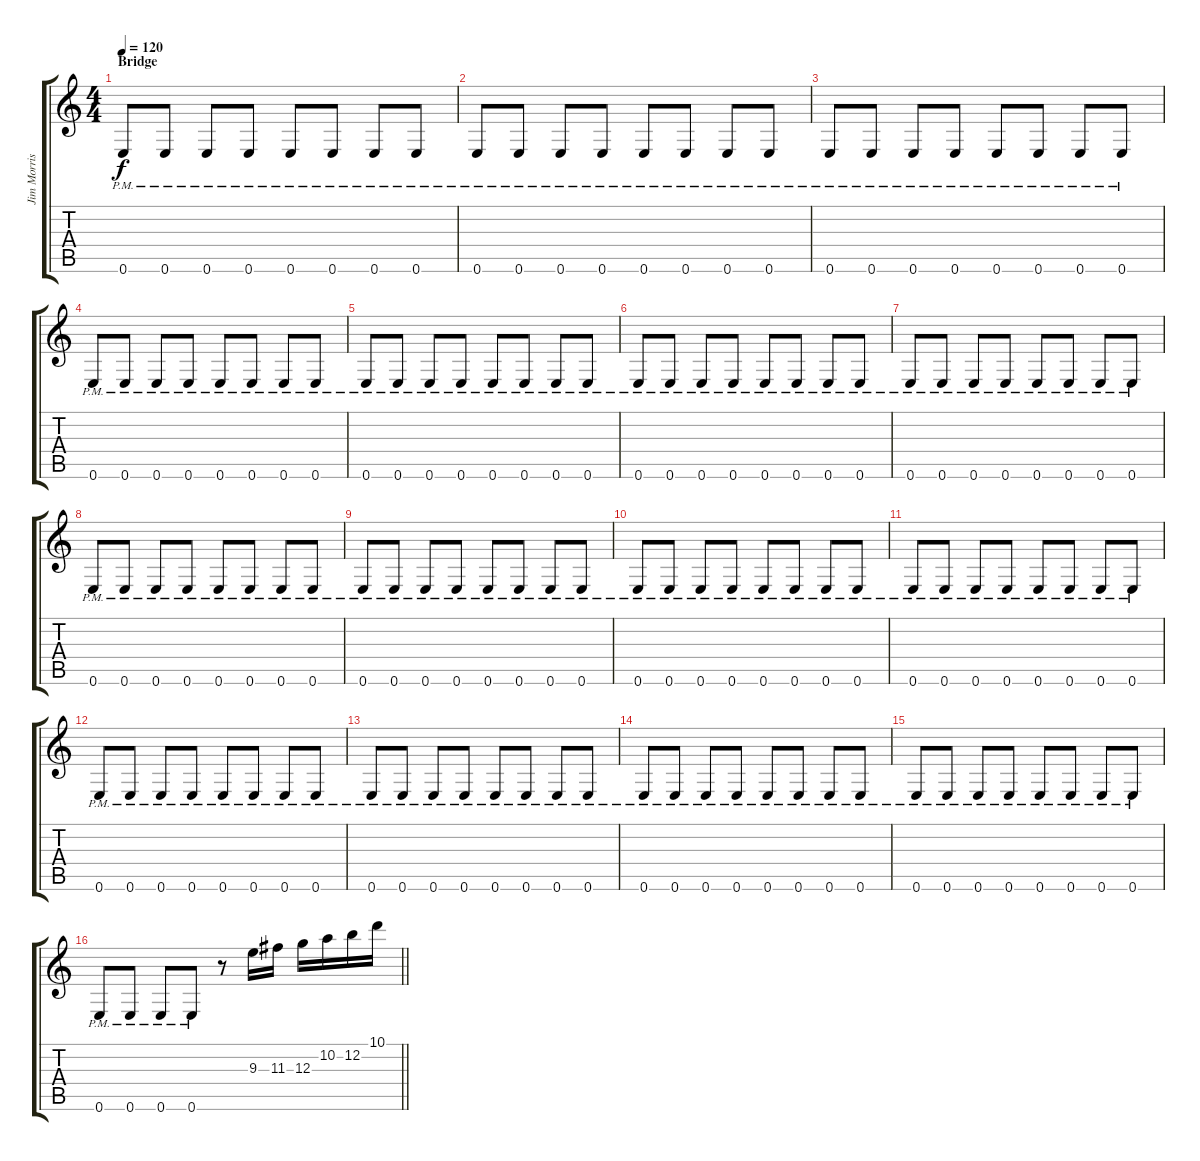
\track ("Jim Morris" "Jim Morris") {instrument distortionguitar}
\staff {score tabs}
\tuning (E4 B3 G3 D3 A2 E2) {hide}
\ts (4 4)
\section ("" "Bridge")
\tempo 120
\clef g2
\ks c
0.6{pm}.8{dy f} 0.6{pm}.8 0.6{pm}.8 0.6{pm}.8 0.6{pm}.8 0.6{pm}.8 0.6{pm}.8 0.6{pm}.8 |
0.6{pm}.8 0.6{pm}.8 0.6{pm}.8 0.6{pm}.8 0.6{pm}.8 0.6{pm}.8 0.6{pm}.8 0.6{pm}.8 |
0.6{pm}.8 0.6{pm}.8 0.6{pm}.8 0.6{pm}.8 0.6{pm}.8 0.6{pm}.8 0.6{pm}.8 0.6{pm}.8 |
0.6{pm}.8 0.6{pm}.8 0.6{pm}.8 0.6{pm}.8 0.6{pm}.8 0.6{pm}.8 0.6{pm}.8 0.6{pm}.8 |
0.6{pm}.8 0.6{pm}.8 0.6{pm}.8 0.6{pm}.8 0.6{pm}.8 0.6{pm}.8 0.6{pm}.8 0.6{pm}.8 |
0.6{pm}.8 0.6{pm}.8 0.6{pm}.8 0.6{pm}.8 0.6{pm}.8 0.6{pm}.8 0.6{pm}.8 0.6{pm}.8 |
0.6{pm}.8 0.6{pm}.8 0.6{pm}.8 0.6{pm}.8 0.6{pm}.8 0.6{pm}.8 0.6{pm}.8 0.6{pm}.8 |
0.6{pm}.8 0.6{pm}.8 0.6{pm}.8 0.6{pm}.8 0.6{pm}.8 0.6{pm}.8 0.6{pm}.8 0.6{pm}.8 |
0.6{pm}.8 0.6{pm}.8 0.6{pm}.8 0.6{pm}.8 0.6{pm}.8 0.6{pm}.8 0.6{pm}.8 0.6{pm}.8 |
0.6{pm}.8 0.6{pm}.8 0.6{pm}.8 0.6{pm}.8 0.6{pm}.8 0.6{pm}.8 0.6{pm}.8 0.6{pm}.8 |
0.6{pm}.8 0.6{pm}.8 0.6{pm}.8 0.6{pm}.8 0.6{pm}.8 0.6{pm}.8 0.6{pm}.8 0.6{pm}.8 |
0.6{pm}.8 0.6{pm}.8 0.6{pm}.8 0.6{pm}.8 0.6{pm}.8 0.6{pm}.8 0.6{pm}.8 0.6{pm}.8 |
0.6{pm}.8 0.6{pm}.8 0.6{pm}.8 0.6{pm}.8 0.6{pm}.8 0.6{pm}.8 0.6{pm}.8 0.6{pm}.8 |
0.6{pm}.8 0.6{pm}.8 0.6{pm}.8 0.6{pm}.8 0.6{pm}.8 0.6{pm}.8 0.6{pm}.8 0.6{pm}.8 |
0.6{pm}.8 0.6{pm}.8 0.6{pm}.8 0.6{pm}.8 0.6{pm}.8 0.6{pm}.8 0.6{pm}.8 0.6{pm}.8 |
\barLineRight lightlight
0.6{pm}.8 0.6{pm}.8 0.6{pm}.8 0.6{pm}.8 r.8 9.3.16 11.3.16 12.3.16 10.2.16 12.2.16 10.1.16
